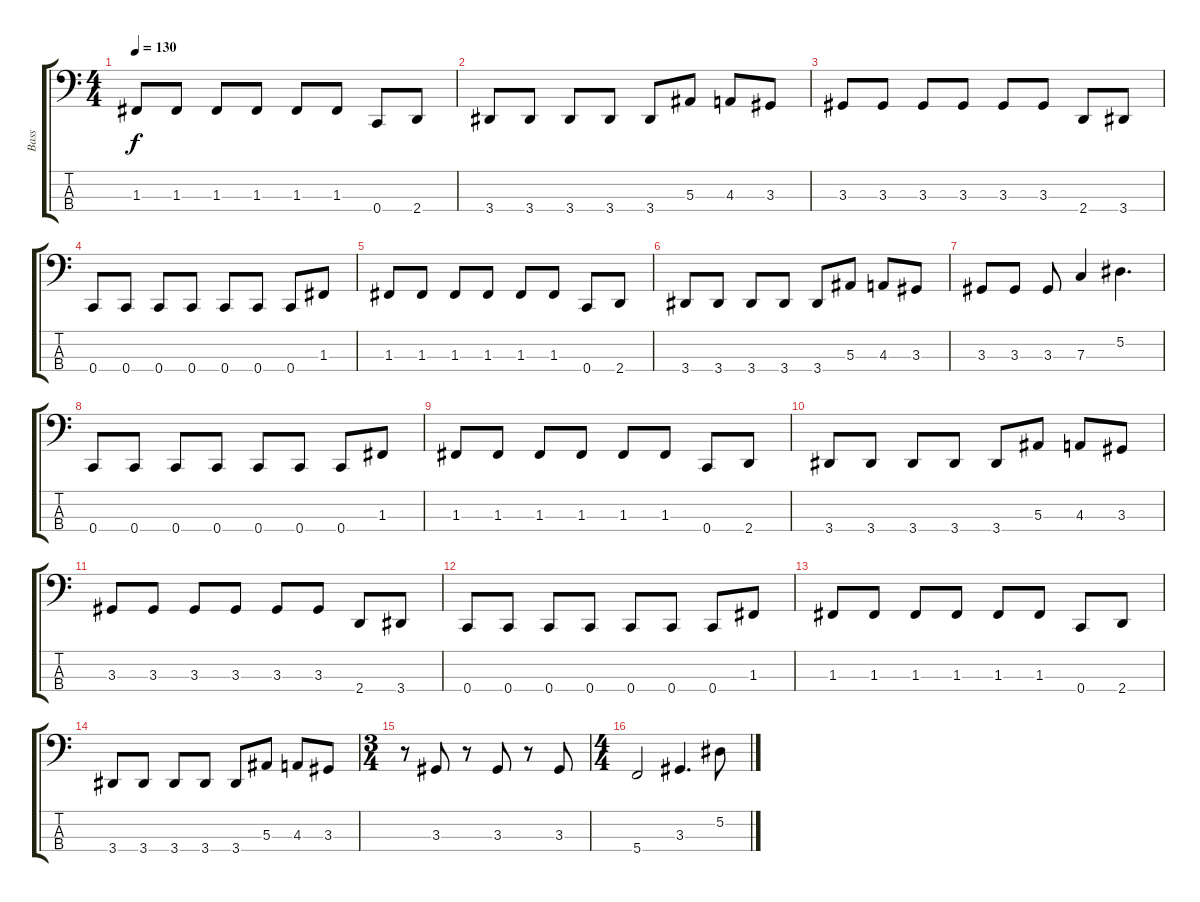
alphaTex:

\track ("Bass" "Bass") {instrument electricbassfinger}
\staff {score tabs}
\tuning (Eb2 Bb1 F1 C1) {hide}
\ts (4 4)
\tempo 130
\clef f4
\ks c
1.3.8{dy f} 1.3.8 1.3.8 1.3.8 1.3.8 1.3.8 0.4.8 2.4.8 |
3.4.8 3.4.8 3.4.8 3.4.8 3.4.8 5.3.8 4.3.8 3.3.8 |
3.3.8 3.3.8 3.3.8 3.3.8 3.3.8 3.3.8 2.4.8 3.4.8 |
0.4.8 0.4.8 0.4.8 0.4.8 0.4.8 0.4.8 0.4.8 1.3.8 |
1.3.8 1.3.8 1.3.8 1.3.8 1.3.8 1.3.8 0.4.8 2.4.8 |
3.4.8 3.4.8 3.4.8 3.4.8 3.4.8 5.3.8 4.3.8 3.3.8 |
3.3.8 3.3.8 3.3.8 7.3.4 5.2.4{d} |
0.4.8 0.4.8 0.4.8 0.4.8 0.4.8 0.4.8 0.4.8 1.3.8 |
1.3.8 1.3.8 1.3.8 1.3.8 1.3.8 1.3.8 0.4.8 2.4.8 |
3.4.8 3.4.8 3.4.8 3.4.8 3.4.8 5.3.8 4.3.8 3.3.8 |
3.3.8 3.3.8 3.3.8 3.3.8 3.3.8 3.3.8 2.4.8 3.4.8 |
0.4.8 0.4.8 0.4.8 0.4.8 0.4.8 0.4.8 0.4.8 1.3.8 |
1.3.8 1.3.8 1.3.8 1.3.8 1.3.8 1.3.8 0.4.8 2.4.8 |
3.4.8 3.4.8 3.4.8 3.4.8 3.4.8 5.3.8 4.3.8 3.3.8 |
\ts (3 4)
r.8 3.3.8 r.8 3.3.8 r.8 3.3.8 |
\ts (4 4)
5.4.2 3.3.4{d} 5.2.8
